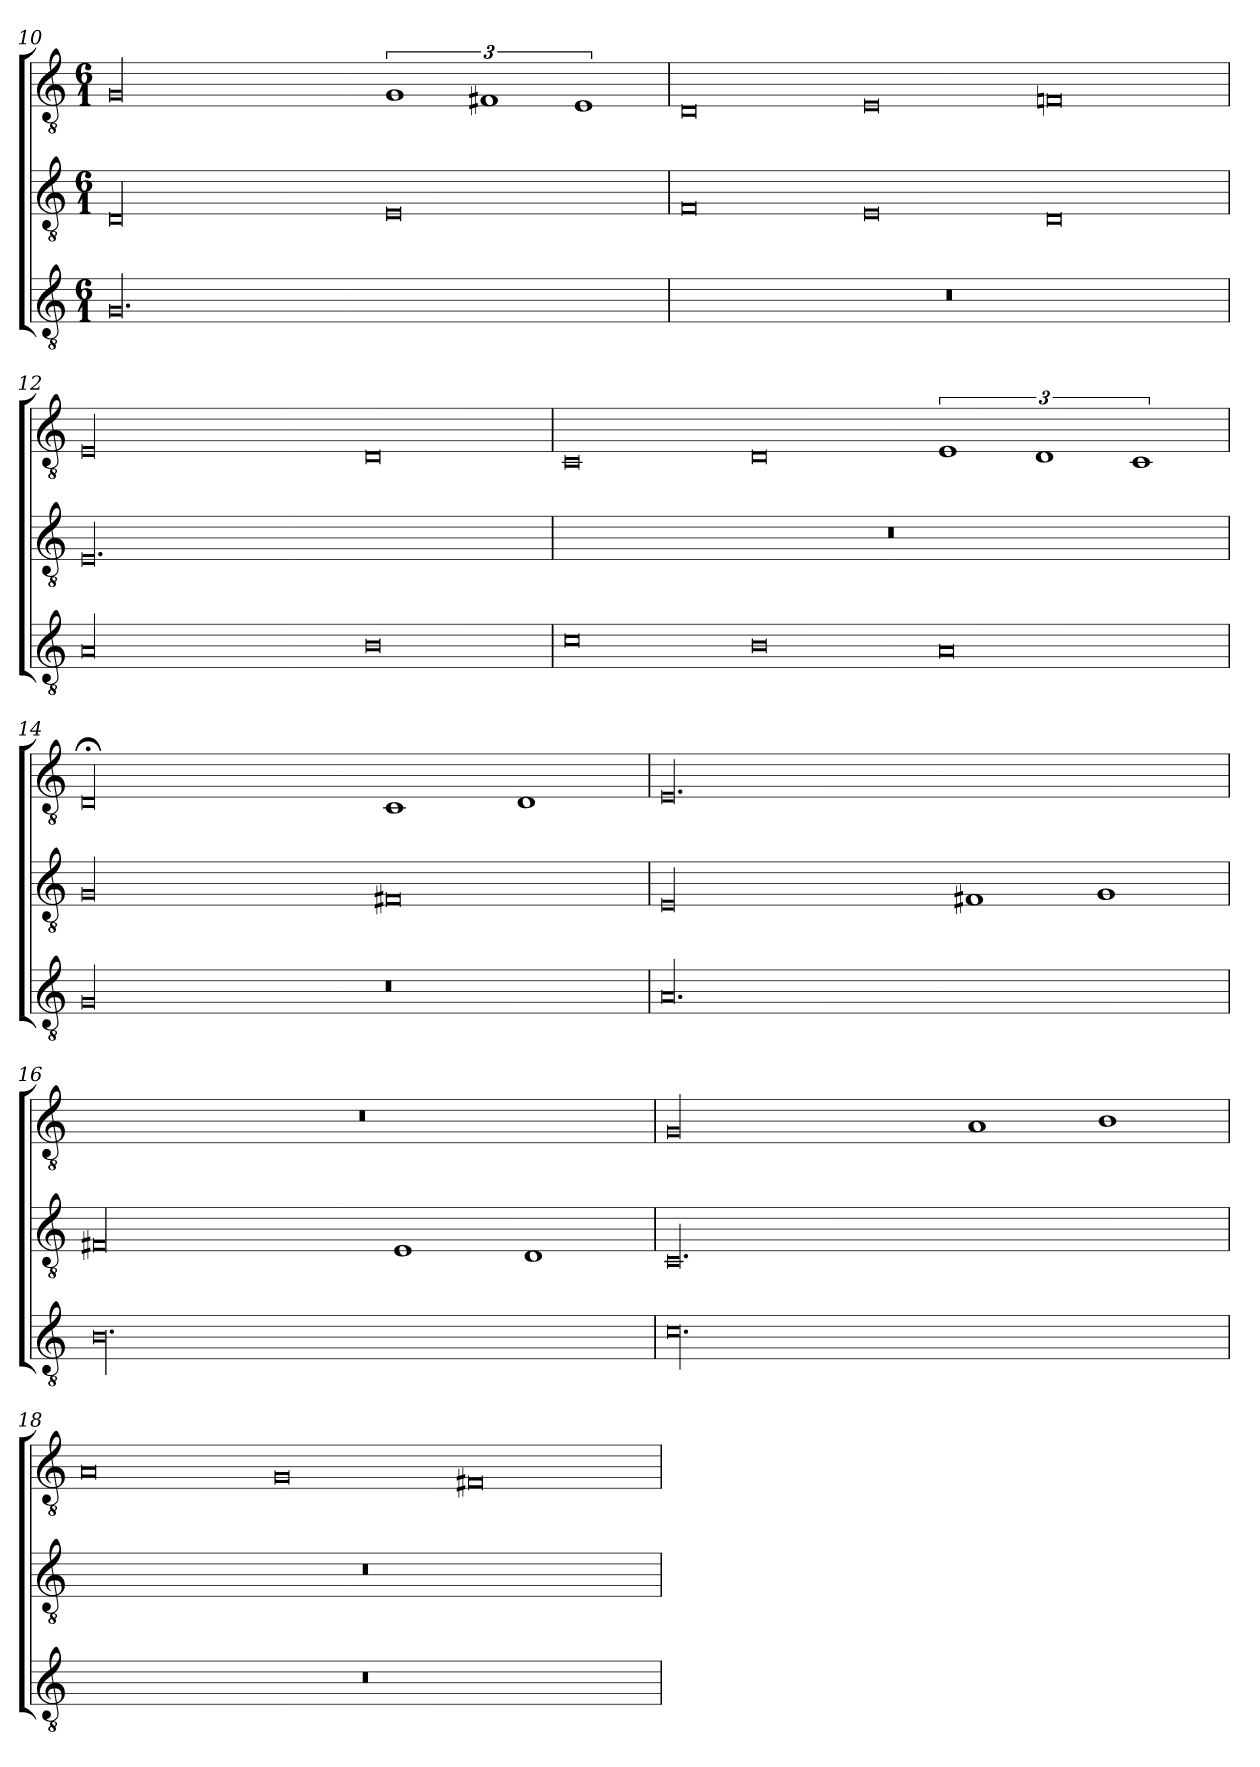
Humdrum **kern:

**kern	**kern	**kern
*part3	*part2	*part1
*staff3	*staff2	*staff1
*clefGv2	*clefGv2	*clefGv2
*k[]	*k[]	*k[]
*C:	*C:	*C:
*M6/1	*M6/1	*M6/1
=10	=10	=10
00.G/	00D/	00G/
.	0E/	3%2G/
.	.	3%2F#X/
.	.	3%2E/
=11	=11	=11
00.r	0F/	0D/
.	0E/	0E/
.	0D/	0Fn/
=12	=12	=12
00A/	00.E/	00E/
0B\	.	0D/
=13	=13	=13
0c\	00.r	0C/
0B\	.	0D/
0A/	.	3%2E/
.	.	3%2D/
.	.	3%2C/
=14	=14	=14
00G/	00G/	00D;</
0r	0F#X/	1C/
.	.	1D/
=15	=15	=15
00.A/	00E/	00.E/
.	1F#X/	.
.	1G/	.
=16	=16	=16
00.B\	00F#X/	00.r
.	1E/	.
.	1D/	.
=17	=17	=17
00.c\	00.C/	00G/
.	.	1A/
.	.	1B\
!!LO:PB:g=z
=18	=18	=18
00.r	00.r	0A/
.	.	0G/
.	.	0F#X/
=	=	=
*-	*-	*-
